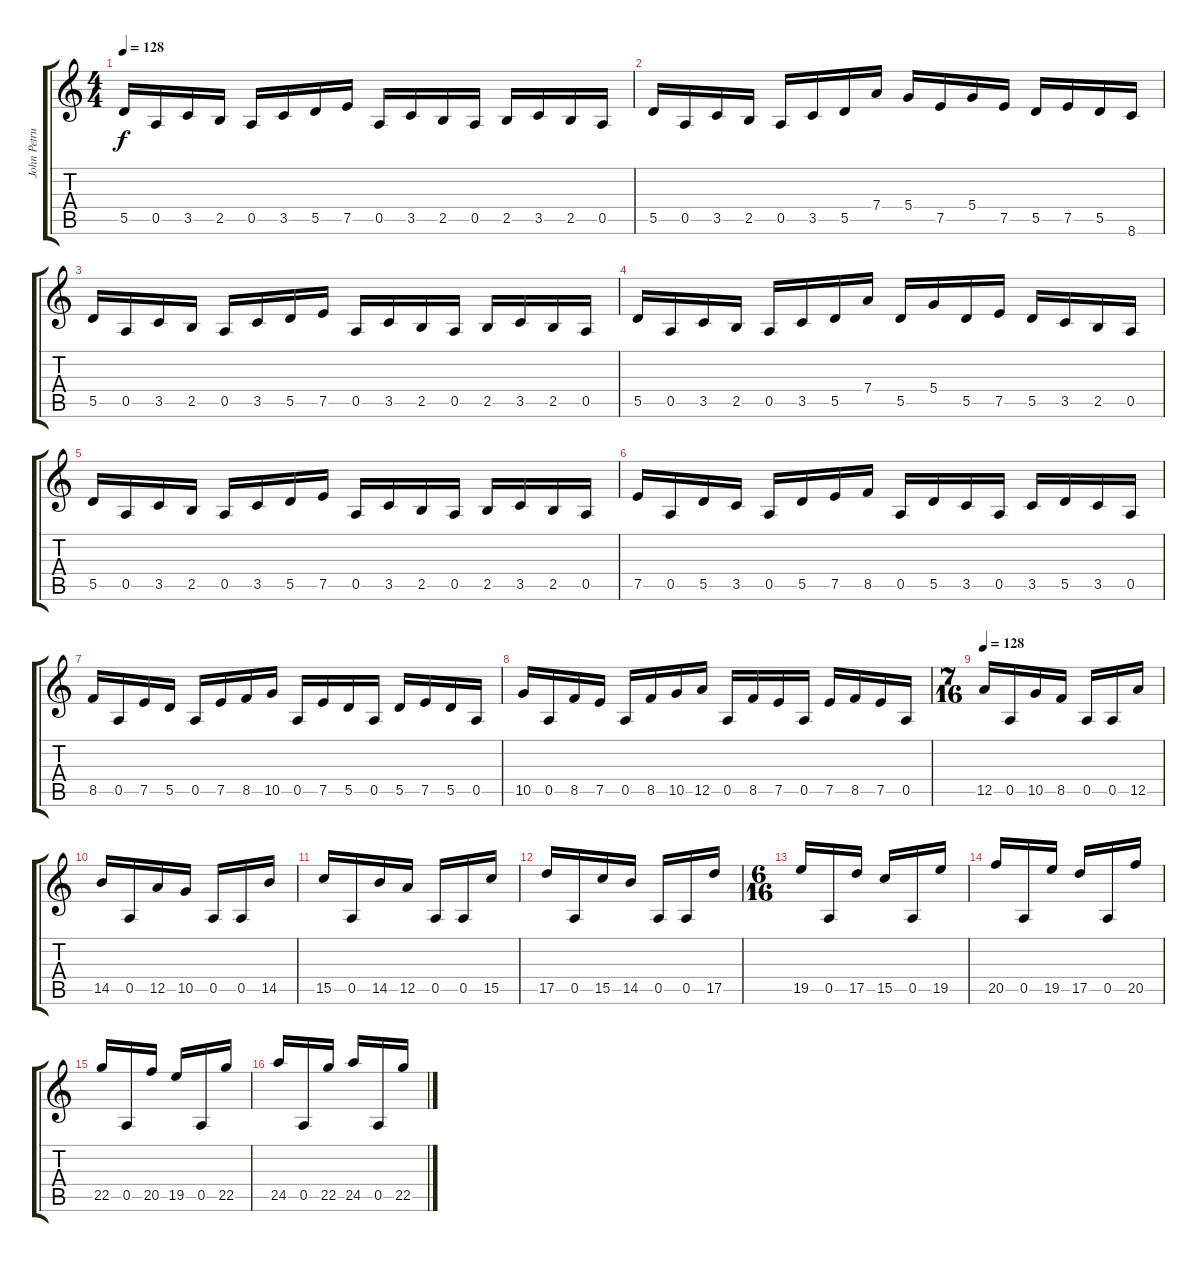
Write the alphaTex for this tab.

\track ("John Petrucci Lead Guitar" "John Petru") {instrument distortionguitar}
\staff {score tabs}
\tuning (E4 B3 G3 D3 A2 E2) {hide}
\ts (4 4)
\tempo 128
\clef g2
\ks c
5.5.16{dy f} 0.5.16 3.5.16 2.5.16 0.5.16 3.5.16 5.5.16 7.5.16 0.5.16 3.5.16 2.5.16 0.5.16 2.5.16 3.5.16 2.5.16 0.5.16 |
5.5.16 0.5.16 3.5.16 2.5.16 0.5.16 3.5.16 5.5.16 7.4.16 5.4.16 7.5.16 5.4.16 7.5.16 5.5.16 7.5.16 5.5.16 8.6.16 |
5.5.16 0.5.16 3.5.16 2.5.16 0.5.16 3.5.16 5.5.16 7.5.16 0.5.16 3.5.16 2.5.16 0.5.16 2.5.16 3.5.16 2.5.16 0.5.16 |
5.5.16 0.5.16 3.5.16 2.5.16 0.5.16 3.5.16 5.5.16 7.4.16 5.5.16 5.4.16 5.5.16 7.5.16 5.5.16 3.5.16 2.5.16 0.5.16 |
5.5.16 0.5.16 3.5.16 2.5.16 0.5.16 3.5.16 5.5.16 7.5.16 0.5.16 3.5.16 2.5.16 0.5.16 2.5.16 3.5.16 2.5.16 0.5.16 |
7.5.16 0.5.16 5.5.16 3.5.16 0.5.16 5.5.16 7.5.16 8.5.16 0.5.16 5.5.16 3.5.16 0.5.16 3.5.16 5.5.16 3.5.16 0.5.16 |
8.5.16 0.5.16 7.5.16 5.5.16 0.5.16 7.5.16 8.5.16 10.5.16 0.5.16 7.5.16 5.5.16 0.5.16 5.5.16 7.5.16 5.5.16 0.5.16 |
10.5.16 0.5.16 8.5.16 7.5.16 0.5.16 8.5.16 10.5.16 12.5.16 0.5.16 8.5.16 7.5.16 0.5.16 7.5.16 8.5.16 7.5.16 0.5.16 |
\ts (7 16)
\tempo 128
12.5.16 0.5.16 10.5.16 8.5.16 0.5.16 0.5.16 12.5.16 |
14.5.16 0.5.16 12.5.16 10.5.16 0.5.16 0.5.16 14.5.16 |
15.5.16 0.5.16 14.5.16 12.5.16 0.5.16 0.5.16 15.5.16 |
17.5.16 0.5.16 15.5.16 14.5.16 0.5.16 0.5.16 17.5.16 |
\ts (6 16)
19.5.16 0.5.16 17.5.16 15.5.16 0.5.16 19.5.16 |
20.5.16 0.5.16 19.5.16 17.5.16 0.5.16 20.5.16 |
22.5.16 0.5.16 20.5.16 19.5.16 0.5.16 22.5.16 |
24.5.16 0.5.16 22.5.16 24.5.16 0.5.16 22.5.16
